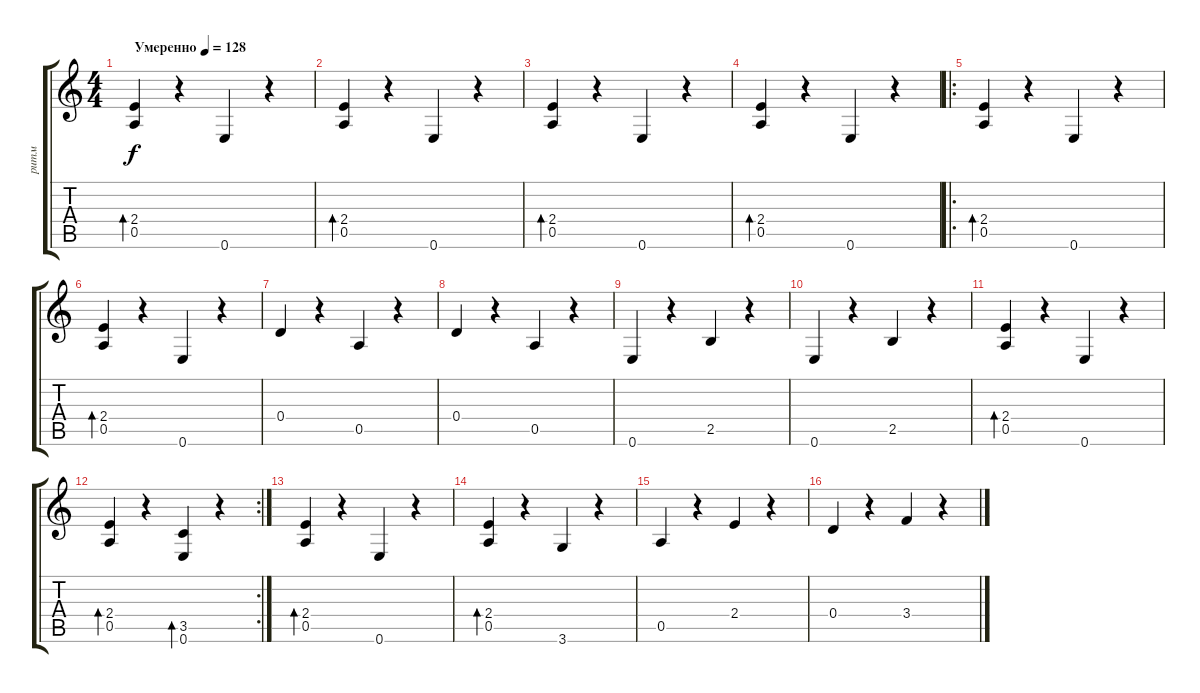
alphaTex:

\track ("ритм" "ритм") {instrument acousticguitarsteel}
\staff {score tabs}
\tuning (E4 B3 G3 D3 A2 E2) {hide}
\ts (4 4)
\tempo (128 "Умеренно")
\clef g2
\ks c
(2.4 0.5).4{bd 60 dy f instrument acousticguitarsteel} r.4 0.6.4 r.4 |
(2.4 0.5).4{bd 60} r.4 0.6.4 r.4 |
(2.4 0.5).4{bd 60} r.4 0.6.4 r.4 |
(2.4 0.5).4{bd 60} r.4 0.6.4 r.4 |
\ro
(2.4 0.5).4{bd 60} r.4 0.6.4 r.4 |
(2.4 0.5).4{bd 60} r.4 0.6.4 r.4 |
0.4.4 r.4 0.5.4 r.4 |
0.4.4 r.4 0.5.4 r.4 |
0.6.4 r.4 2.5.4 r.4 |
0.6.4 r.4 2.5.4 r.4 |
(2.4 0.5).4{bd 60} r.4 0.6.4 r.4 |
\rc 2
(2.4 0.5).4{bd 60} r.4 (3.5 0.6).4{bd 60} r.4 |
(2.4 0.5).4{bd 60} r.4 0.6.4 r.4 |
(2.4 0.5).4{bd 60} r.4 3.6.4 r.4 |
0.5.4 r.4 2.4.4 r.4 |
0.4.4 r.4 3.4.4 r.4
